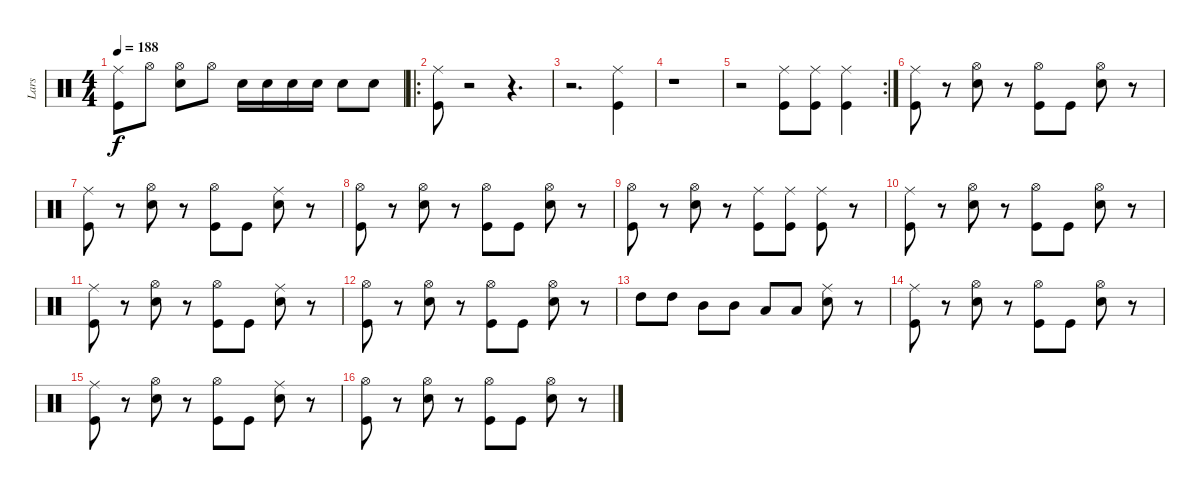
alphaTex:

\track ("Lars" "Lars") {instrument percussion}
\staff {score}
\articulation defaults
\ts (4 4)
\tempo 188
\clef neutral
\ks c
("Ride (middle)" "Kick (hit)").8{dy f} "Hi-Hat (open)".8 ("Hi-Hat (open)" "Snare (hit) 2").8 "Hi-Hat (open)".8 "Snare (hit) 2".16 "Snare (hit) 2".16 "Snare (hit) 2".16 "Snare (hit) 2".16 "Snare (hit) 2".8 "Snare (hit) 2".8 |
\ro
("Ride (middle)" "Kick (hit)").8 r.2 r.4{d} |
r.2{d} ("Ride (middle)" "Kick (hit)").4 |
r.1 |
\rc 2
r.2 ("Ride (middle)" "Kick (hit)").8 ("Ride (middle)" "Kick (hit)").8 ("Ride (middle)" "Kick (hit)").4 |
("Ride (middle)" "Kick (hit)").8 r.8 ("Hi-Hat (open)" "Snare (hit) 2").8 r.8 ("Hi-Hat (open)" "Kick (hit)").8 "Kick (hit)".8 ("Hi-Hat (open)" "Snare (hit) 2").8 r.8 |
("Ride (middle)" "Kick (hit)").8 r.8 ("Hi-Hat (open)" "Snare (hit) 2").8 r.8 ("Hi-Hat (open)" "Kick (hit)").8 "Kick (hit)".8 ("Ride (middle)" "Snare (hit) 2").8 r.8 |
("Hi-Hat (open)" "Kick (hit)").8 r.8 ("Hi-Hat (open)" "Snare (hit) 2").8 r.8 ("Hi-Hat (open)" "Kick (hit)").8 "Kick (hit)".8 ("Hi-Hat (open)" "Snare (hit) 2").8 r.8 |
("Hi-Hat (open)" "Kick (hit)").8 r.8 ("Hi-Hat (open)" "Snare (hit) 2").8 r.8 ("Ride (middle)" "Kick (hit)").8 ("Ride (middle)" "Kick (hit)").8 ("Ride (middle)" "Kick (hit)").8 r.8 |
("Ride (middle)" "Kick (hit)").8 r.8 ("Hi-Hat (open)" "Snare (hit) 2").8 r.8 ("Hi-Hat (open)" "Kick (hit)").8 "Kick (hit)".8 ("Hi-Hat (open)" "Snare (hit) 2").8 r.8 |
("Ride (middle)" "Kick (hit)").8 r.8 ("Hi-Hat (open)" "Snare (hit) 2").8 r.8 ("Hi-Hat (open)" "Kick (hit)").8 "Kick (hit)".8 ("Ride (middle)" "Snare (hit) 2").8 r.8 |
("Hi-Hat (open)" "Kick (hit)").8 r.8 ("Hi-Hat (open)" "Snare (hit) 2").8 r.8 ("Hi-Hat (open)" "Kick (hit)").8 "Kick (hit)".8 ("Hi-Hat (open)" "Snare (hit) 2").8 r.8 |
"High Tom (hit)".8 "High Tom (hit)".8 "Mid Tom (hit)".8 "Mid Tom (hit)".8 "Low Tom (hit)".8 "Low Tom (hit)".8 ("Ride (middle)" "Snare (hit) 2").8 r.8 |
("Ride (middle)" "Kick (hit)").8 r.8 ("Hi-Hat (open)" "Snare (hit) 2").8 r.8 ("Hi-Hat (open)" "Kick (hit)").8 "Kick (hit)".8 ("Hi-Hat (open)" "Snare (hit) 2").8 r.8 |
("Ride (middle)" "Kick (hit)").8 r.8 ("Hi-Hat (open)" "Snare (hit) 2").8 r.8 ("Hi-Hat (open)" "Kick (hit)").8 "Kick (hit)".8 ("Ride (middle)" "Snare (hit) 2").8 r.8 |
("Hi-Hat (open)" "Kick (hit)").8 r.8 ("Hi-Hat (open)" "Snare (hit) 2").8 r.8 ("Hi-Hat (open)" "Kick (hit)").8 "Kick (hit)".8 ("Hi-Hat (open)" "Snare (hit) 2").8 r.8
